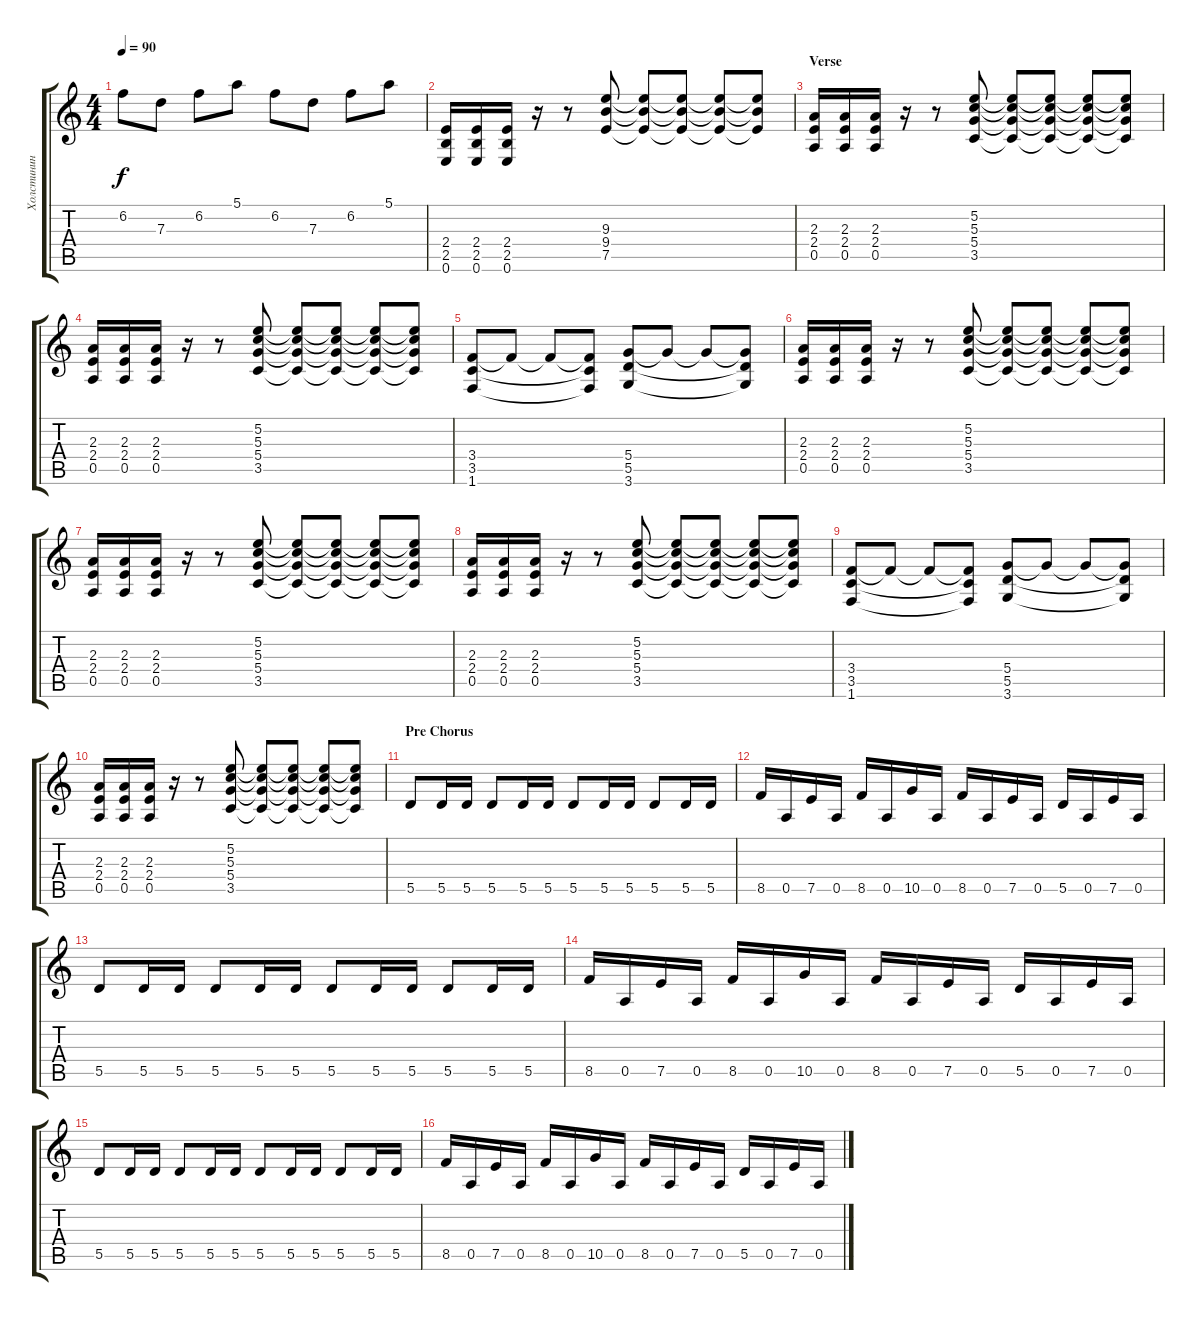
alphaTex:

\track ("Холстинин (Guitar 1)" "Холстинин ") {instrument distortionguitar}
\staff {score tabs}
\tuning (E4 B3 G3 D3 A2 E2) {hide}
\ts (4 4)
\tempo 90
\clef g2
\ks c
6.2.8{dy f} 7.3.8 6.2.8 5.1.8 6.2.8 7.3.8 6.2.8 5.1.8 |
(2.4 2.5 0.6).16{instrument distortionguitar} (2.4 2.5 0.6).16 (2.4 2.5 0.6).16 r.16 r.8 (9.3 9.4 7.5).8 (9.3{t} 9.4{t} 7.5{t}).8 (9.3{t} 9.4{t} 7.5{t}).8 (9.3{t} 9.4{t} 7.5{t}).8 (9.3{t} 9.4{t} 7.5{t}).8 |
\section ("" "Verse")
(2.3 2.4 0.5).16 (2.3 2.4 0.5).16 (2.3 2.4 0.5).16 r.16 r.8 (5.2 5.3 5.4 3.5).8 (5.2{t} 5.3{t} 5.4{t} 3.5{t}).8 (5.2{t} 5.3{t} 5.4{t} 3.5{t}).8 (5.2{t} 5.3{t} 5.4{t} 3.5{t}).8 (5.2{t} 5.3{t} 5.4{t} 3.5{t}).8 |
(2.3 2.4 0.5).16 (2.3 2.4 0.5).16 (2.3 2.4 0.5).16 r.16 r.8 (5.2 5.3 5.4 3.5).8 (5.2{t} 5.3{t} 5.4{t} 3.5{t}).8 (5.2{t} 5.3{t} 5.4{t} 3.5{t}).8 (5.2{t} 5.3{t} 5.4{t} 3.5{t}).8 (5.2{t} 5.3{t} 5.4{t} 3.5{t}).8 |
(3.4 3.5 1.6).8 3.4{t}.8 3.4{t}.8 (3.4{t} 3.5{t} 1.6{t}).8 (5.4 5.5 3.6).8 5.4{t}.8 5.4{t}.8 (5.4{t} 5.5{t} 3.6{t}).8 |
(2.3 2.4 0.5).16 (2.3 2.4 0.5).16 (2.3 2.4 0.5).16 r.16 r.8 (5.2 5.3 5.4 3.5).8 (5.2{t} 5.3{t} 5.4{t} 3.5{t}).8 (5.2{t} 5.3{t} 5.4{t} 3.5{t}).8 (5.2{t} 5.3{t} 5.4{t} 3.5{t}).8 (5.2{t} 5.3{t} 5.4{t} 3.5{t}).8 |
(2.3 2.4 0.5).16 (2.3 2.4 0.5).16 (2.3 2.4 0.5).16 r.16 r.8 (5.2 5.3 5.4 3.5).8 (5.2{t} 5.3{t} 5.4{t} 3.5{t}).8 (5.2{t} 5.3{t} 5.4{t} 3.5{t}).8 (5.2{t} 5.3{t} 5.4{t} 3.5{t}).8 (5.2{t} 5.3{t} 5.4{t} 3.5{t}).8 |
(2.3 2.4 0.5).16 (2.3 2.4 0.5).16 (2.3 2.4 0.5).16 r.16 r.8 (5.2 5.3 5.4 3.5).8 (5.2{t} 5.3{t} 5.4{t} 3.5{t}).8 (5.2{t} 5.3{t} 5.4{t} 3.5{t}).8 (5.2{t} 5.3{t} 5.4{t} 3.5{t}).8 (5.2{t} 5.3{t} 5.4{t} 3.5{t}).8 |
(3.4 3.5 1.6).8 3.4{t}.8 3.4{t}.8 (3.4{t} 3.5{t} 1.6{t}).8 (5.4 5.5 3.6).8 5.4{t}.8 5.4{t}.8 (5.4{t} 5.5{t} 3.6{t}).8 |
(2.3 2.4 0.5).16 (2.3 2.4 0.5).16 (2.3 2.4 0.5).16 r.16 r.8 (5.2 5.3 5.4 3.5).8 (5.2{t} 5.3{t} 5.4{t} 3.5{t}).8 (5.2{t} 5.3{t} 5.4{t} 3.5{t}).8 (5.2{t} 5.3{t} 5.4{t} 3.5{t}).8 (5.2{t} 5.3{t} 5.4{t} 3.5{t}).8 |
\section ("" "Pre Chorus")
5.5.8 5.5.16 5.5.16 5.5.8 5.5.16 5.5.16 5.5.8 5.5.16 5.5.16 5.5.8 5.5.16 5.5.16 |
8.5.16 0.5.16 7.5.16 0.5.16 8.5.16 0.5.16 10.5.16 0.5.16 8.5.16 0.5.16 7.5.16 0.5.16 5.5.16 0.5.16 7.5.16 0.5.16 |
5.5.8 5.5.16 5.5.16 5.5.8 5.5.16 5.5.16 5.5.8 5.5.16 5.5.16 5.5.8 5.5.16 5.5.16 |
8.5.16 0.5.16 7.5.16 0.5.16 8.5.16 0.5.16 10.5.16 0.5.16 8.5.16 0.5.16 7.5.16 0.5.16 5.5.16 0.5.16 7.5.16 0.5.16 |
5.5.8 5.5.16 5.5.16 5.5.8 5.5.16 5.5.16 5.5.8 5.5.16 5.5.16 5.5.8 5.5.16 5.5.16 |
8.5.16 0.5.16 7.5.16 0.5.16 8.5.16 0.5.16 10.5.16 0.5.16 8.5.16 0.5.16 7.5.16 0.5.16 5.5.16 0.5.16 7.5.16 0.5.16
